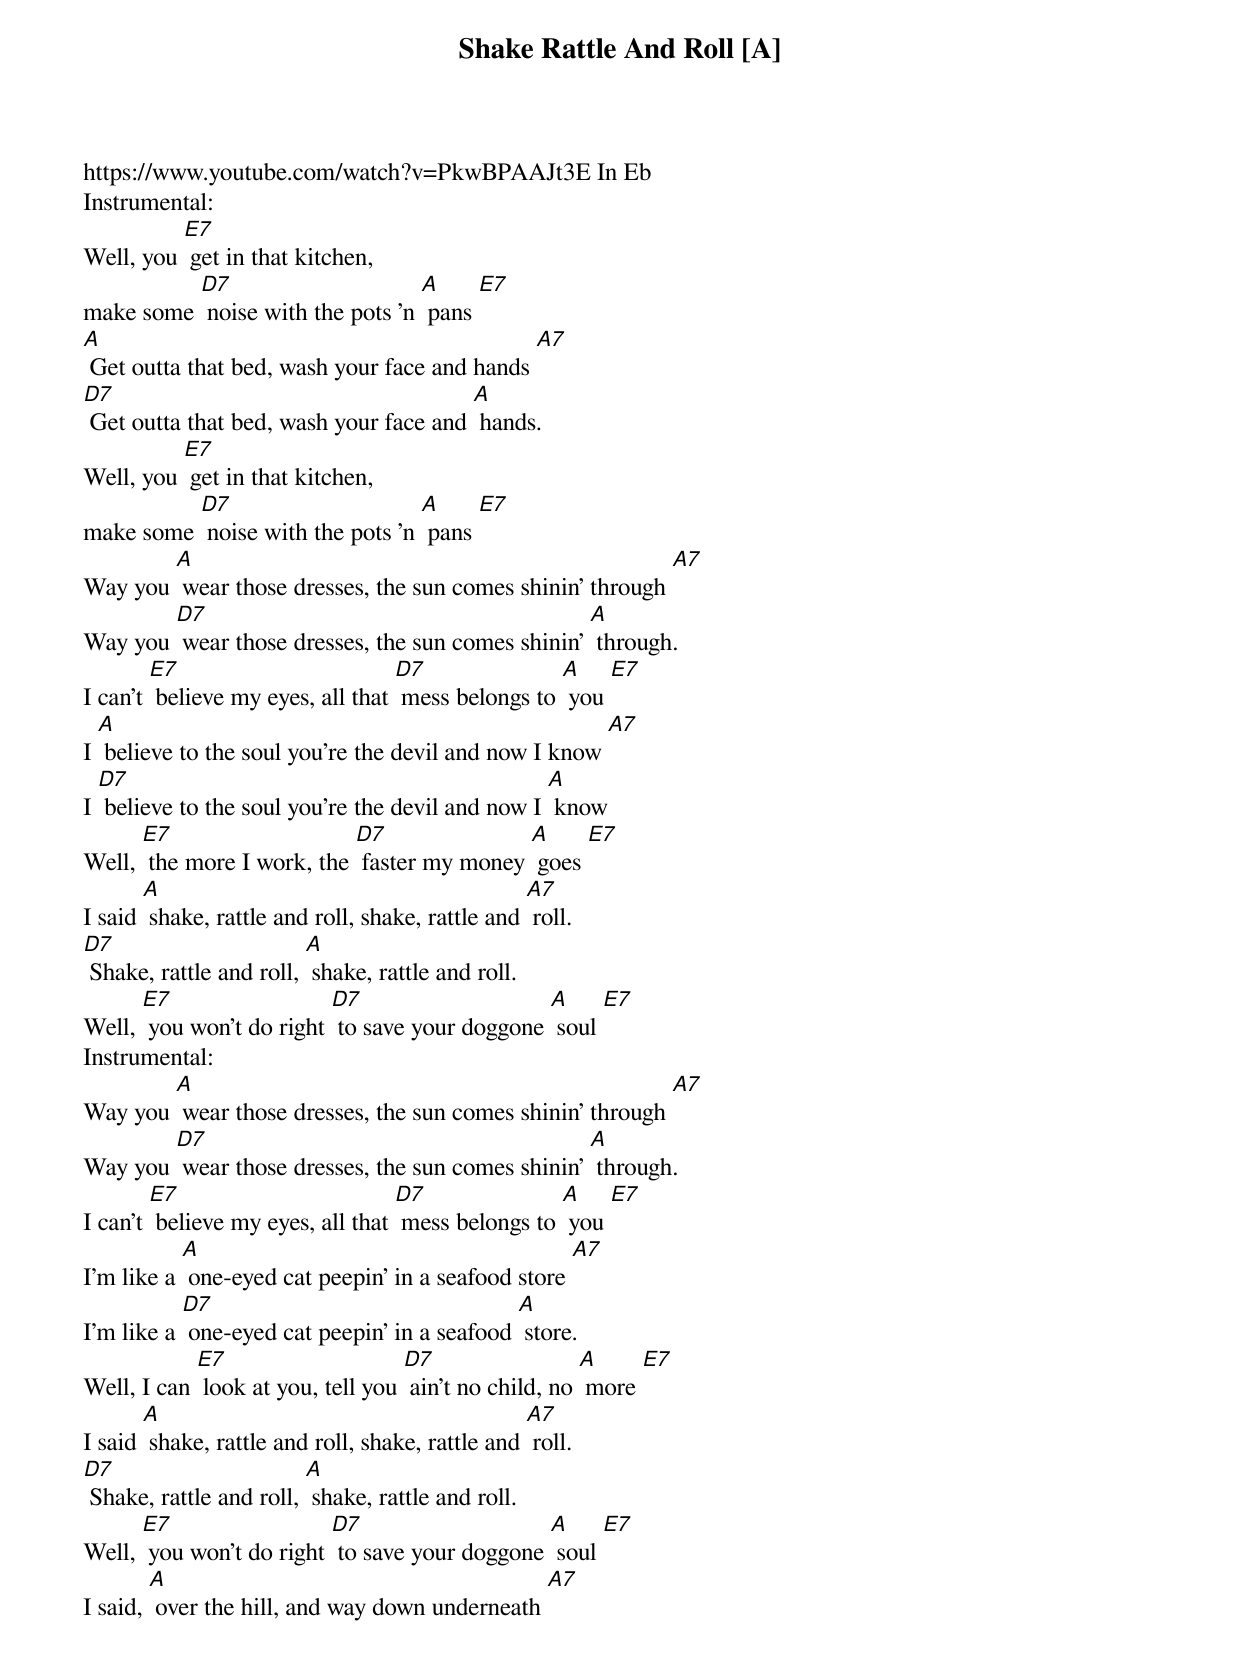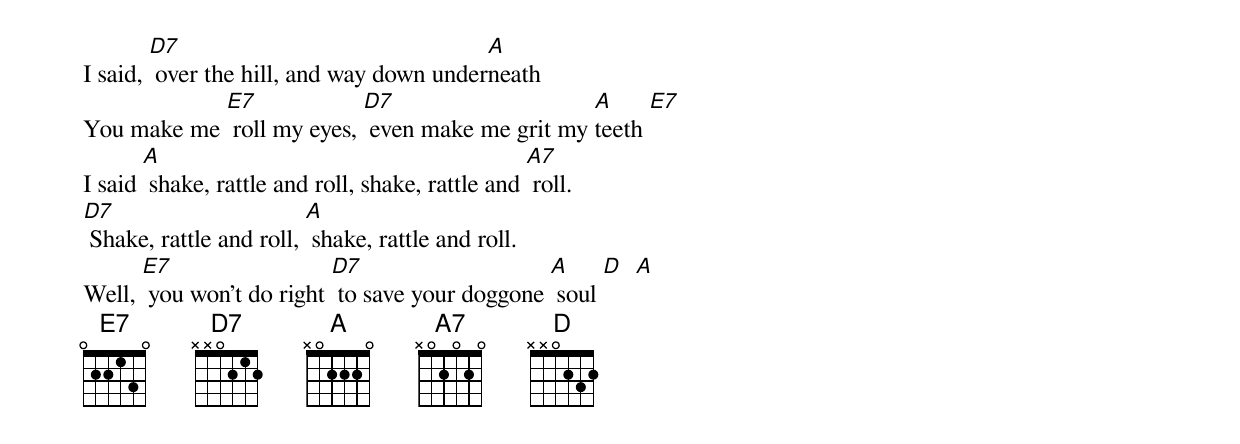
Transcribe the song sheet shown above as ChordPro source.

{t: Shake Rattle And Roll [A] }
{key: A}
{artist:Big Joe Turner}
https://www.youtube.com/watch?v=PkwBPAAJt3E In Eb
Instrumental:
Well, you [E7] get in that kitchen,
make some [D7] noise with the pots 'n [A] pans [E7]
{c: }
[A] Get outta that bed, wash your face and hands [A7]
[D7] Get outta that bed, wash your face and [A] hands.
Well, you [E7] get in that kitchen,
make some [D7] noise with the pots 'n [A] pans [E7]
{c: }
Way you [A] wear those dresses, the sun comes shinin' through [A7]
Way you [D7] wear those dresses, the sun comes shinin' [A] through.
I can't [E7] believe my eyes, all that [D7] mess belongs to [A] you [E7]
{c: }
I [A] believe to the soul you're the devil and now I know [A7]
I [D7] believe to the soul you're the devil and now I [A] know
Well, [E7] the more I work, the [D7] faster my money [A] goes [E7]
{c: }
I said [A] shake, rattle and roll, shake, rattle and [A7] roll.
[D7] Shake, rattle and roll, [A] shake, rattle and roll.
Well, [E7] you won't do right [D7] to save your doggone [A] soul [E7]
Instrumental:
Way you [A] wear those dresses, the sun comes shinin' through [A7]
Way you [D7] wear those dresses, the sun comes shinin' [A] through.
I can't [E7] believe my eyes, all that [D7] mess belongs to [A] you [E7]
{c: }
I'm like a [A] one-eyed cat peepin' in a seafood store [A7]
I'm like a [D7] one-eyed cat peepin' in a seafood [A] store.
Well, I can [E7] look at you, tell you [D7] ain't no child, no [A] more [E7]
{c: }
I said [A] shake, rattle and roll, shake, rattle and [A7] roll.
[D7] Shake, rattle and roll, [A] shake, rattle and roll.
Well, [E7] you won't do right [D7] to save your doggone [A] soul [E7]
{c: }
I said, [A] over the hill, and way down underneath [A7]
I said, [D7] over the hill, and way down under[A]neath
You make me [E7] roll my eyes, [D7] even make me grit my [A]teeth [E7]
{c: }
I said [A] shake, rattle and roll, shake, rattle and [A7] roll.
[D7] Shake, rattle and roll, [A] shake, rattle and roll.
Well, [E7] you won't do right [D7] to save your doggone [A] soul [D]  [A]
